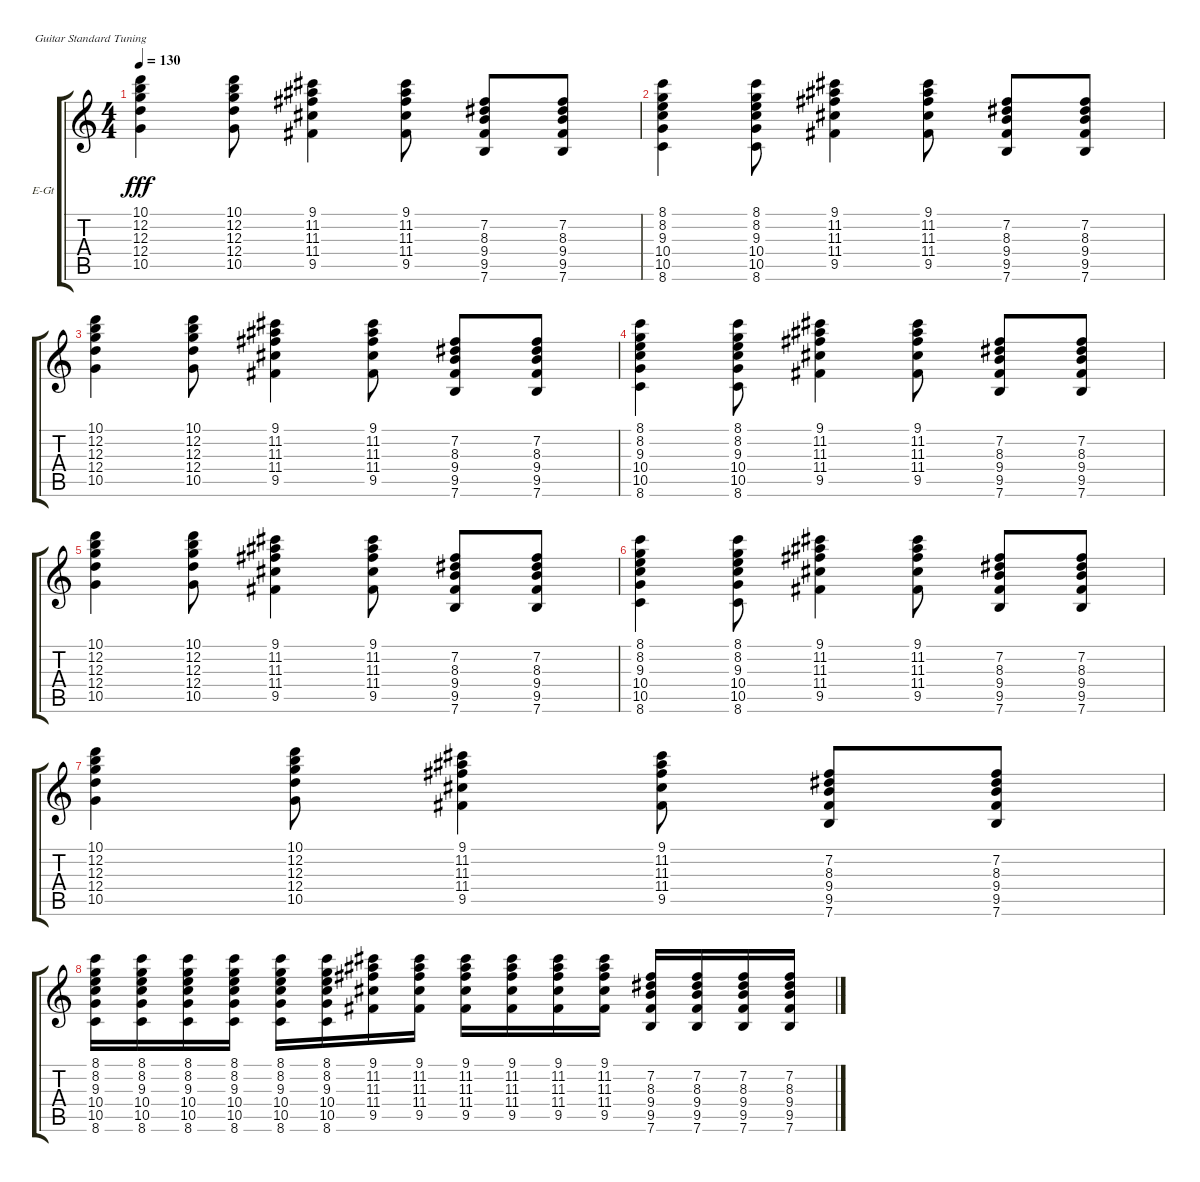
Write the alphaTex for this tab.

\defaultSystemsLayout 4
\bracketExtendMode groupsimilarinstruments
\firstSystemTrackNameOrientation horizontal
\otherSystemsTrackNameOrientation horizontal
\track ("Electric Guitar" "E-Gt") {instrument distortionguitar}
\staff {score tabs}
\tuning (E4 B3 G3 D3 A2 E2)
\ts (4 4)
\tempo 130
\clef g2
\ks c
(10.5 12.4 12.3 12.2 10.1).4{dy fff} (10.5 12.4 12.3 12.2 10.1).8 (9.5 11.4 11.3 11.2 9.1).4 (9.5 11.4 11.3 11.2 9.1).8 (7.6 9.5 9.4 8.3 7.2).8 (7.6 9.5 9.4 8.3 7.2).8 |
(8.6 10.5 10.4 9.3 8.2 8.1).4 (8.6 10.5 10.4 9.3 8.2 8.1).8 (9.5 11.4 11.3 11.2 9.1).4 (9.5 11.4 11.3 11.2 9.1).8 (7.6 9.5 9.4 8.3 7.2).8 (7.6 9.5 9.4 8.3 7.2).8 |
(10.5 12.4 12.3 12.2 10.1).4 (10.5 12.4 12.3 12.2 10.1).8 (9.5 11.4 11.3 11.2 9.1).4 (9.5 11.4 11.3 11.2 9.1).8 (7.6 9.5 9.4 8.3 7.2).8 (7.6 9.5 9.4 8.3 7.2).8 |
(8.6 10.5 10.4 9.3 8.2 8.1).4 (8.6 10.5 10.4 9.3 8.2 8.1).8 (9.5 11.4 11.3 11.2 9.1).4 (9.5 11.4 11.3 11.2 9.1).8 (7.6 9.5 9.4 8.3 7.2).8 (7.6 9.5 9.4 8.3 7.2).8 |
(10.5 12.4 12.3 12.2 10.1).4 (10.5 12.4 12.3 12.2 10.1).8 (9.5 11.4 11.3 11.2 9.1).4 (9.5 11.4 11.3 11.2 9.1).8 (7.6 9.5 9.4 8.3 7.2).8 (7.6 9.5 9.4 8.3 7.2).8 |
(8.6 10.5 10.4 9.3 8.2 8.1).4 (8.6 10.5 10.4 9.3 8.2 8.1).8 (9.5 11.4 11.3 11.2 9.1).4 (9.5 11.4 11.3 11.2 9.1).8 (7.6 9.5 9.4 8.3 7.2).8 (7.6 9.5 9.4 8.3 7.2).8 |
(10.5 12.4 12.3 12.2 10.1).4 (10.5 12.4 12.3 12.2 10.1).8 (9.5 11.4 11.3 11.2 9.1).4 (9.5 11.4 11.3 11.2 9.1).8 (7.6 9.5 9.4 8.3 7.2).8 (7.6 9.5 9.4 8.3 7.2).8 |
(8.6 10.5 10.4 9.3 8.2 8.1).16 (8.6 10.5 10.4 9.3 8.2 8.1).16 (8.6 10.5 10.4 9.3 8.2 8.1).16 (8.6 10.5 10.4 9.3 8.2 8.1).16 (8.6 10.5 10.4 9.3 8.2 8.1).16 (8.6 10.5 10.4 9.3 8.2 8.1).16 (9.5 11.4 11.3 11.2 9.1).16 (9.5 11.4 11.3 11.2 9.1).16 (9.5 11.4 11.3 11.2 9.1).16 (9.5 11.4 11.3 11.2 9.1).16 (9.5 11.4 11.3 11.2 9.1).16 (9.5 11.4 11.3 11.2 9.1).16 (7.6 9.5 9.4 8.3 7.2).16 (7.6 9.5 9.4 8.3 7.2).16 (7.6 9.5 9.4 8.3 7.2).16 (7.6 9.5 9.4 8.3 7.2).16
